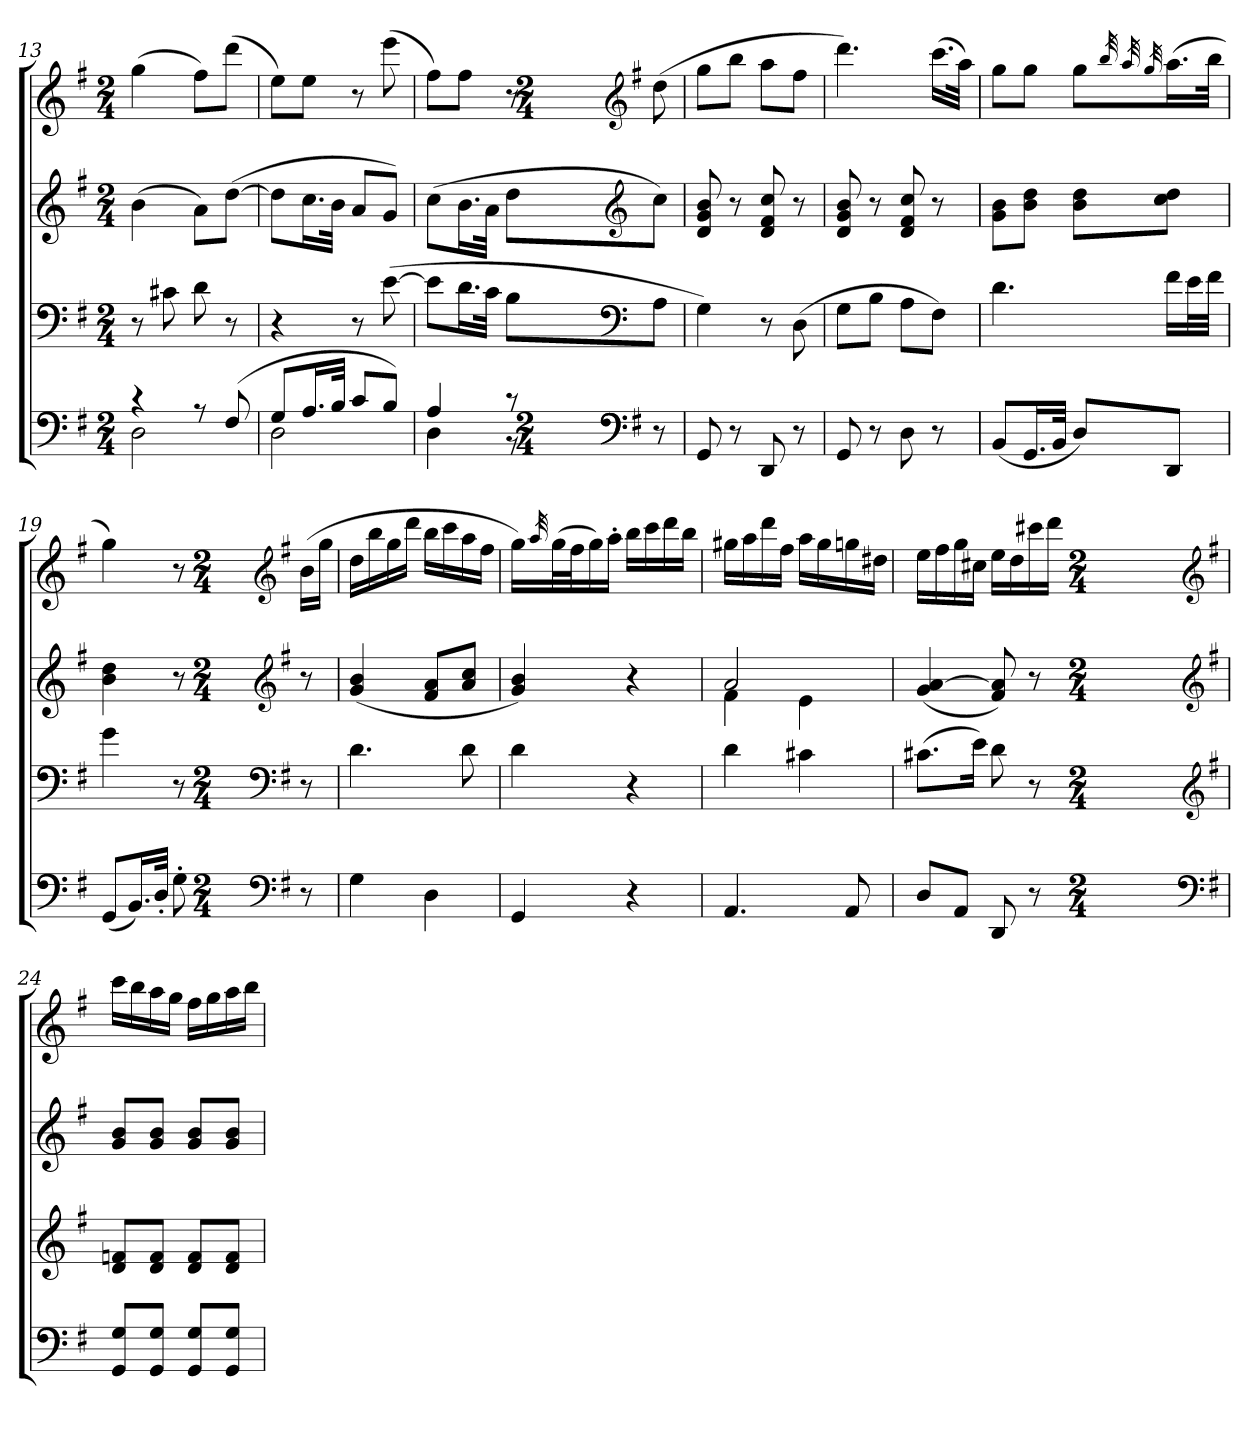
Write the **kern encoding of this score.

**kern	**kern	**kern	**kern
*part4	*part3	*part2	*part1
*staff4	*staff3	*staff2	*staff1
*clefF4	*clefF4	*clefG2	*clefG2
*k[f#]	*k[f#]	*k[f#]	*k[f#]
*M2/4	*M2/4	*M2/4	*M2/4
=13	=13	=13	=13
*^	*	*	*
4r	2D	8r	(4b	(4gg
.	.	8c#X	.	.
8r	.	8d	8aL)	8ff#L)
(8F#	.	8r	([8ddJ	(8dddJ
=14	=14	=14	=14	=14
8GL	2D	4r	8ddL]	8eeL)
16.AL	.	.	16.ccL	8eeJ
32BJJk	.	.	32bJJk	.
8cL	.	8r	8aL	8r
8BJ)	.	([8e	8gJ)	(8eee
=15	=15	=15	=15	=15
4A	4D	8eL]	(8ccL	8ff#L)
.	.	16.dL	16.bL	8ff#J
.	.	32cJJk	32aJJk	.
8r	8r	8BL	8ddL	8r
*clefF4	*	*clefF4	*clefG2	*clefG2
*k[f#]	*	*k[f#]	*k[f#]	*k[f#]
*M2/4	*	*M2/4	*M2/4	*M2/4
8r	8ryy	8AJ	8ccJ)	(8dd
*v	*v	*	*	*
=16	=16	=16	=16
8GG	4G)	8d 8g 8b	8ggL
8r	.	8r	8bbJ
8DD	8r	8d 8f# 8cc	8aaL
8r	(8D	8r	8ff#J
=17	=17	=17	=17
8GG	8GL	8d 8g 8b	4.ddd)
8r	8BJ	8r	.
8D	8AL	8d 8f# 8cc	.
8r	8F#J)	8r	(16.cccLL
.	.	.	32aaJJk)
=18	=18	=18	=18
(8BBL	4.d	8g 8bL	8ggL
16.GGL	.	8b 8ddJ	8ggJ
32BBJJk	.	.	.
8DL)	.	8b 8ddL	8ggL
.	.	.	32qbb
.	.	.	32qaa
.	.	.	32qgg
8DDJ	16f#LL	8cc 8ddJ	(16.aaL
.	32eL	.	.
.	32f#JJJ	.	32bbJJk
=19	=19	=19	=19
(8GGL	4g	4b 4dd	4gg)
16.BBL)	.	.	.
32D'JJk	.	.	.
8G'	8r	8r	8r
*clefF4	*clefF4	*clefG2	*clefG2
*k[f#]	*k[f#]	*k[f#]	*k[f#]
*M2/4	*M2/4	*M2/4	*M2/4
8r	8r	8r	(16bLL
.	.	.	16ggJJ
=20	=20	=20	=20
4G	4.d	(4g 4b	16ddLL
.	.	.	16bb
.	.	.	16gg
.	.	.	16dddJJ
4D	.	8f# 8aL	16bbLL
.	.	.	16ccc
.	8d	8a 8ccJ	16aa
.	.	.	16ff#JJ
=21	=21	=21	=21
4GG	4d	4g 4b)	16ggLL)
.	.	.	32qaa
.	.	.	(32ggL
.	.	.	32ff#J
.	.	.	16gg)
.	.	.	16aa'JJ
4r	4r	4r	16bbLL
.	.	.	16ccc
.	.	.	16ddd
.	.	.	16bbJJ
=22	=22	=22	=22
*	*	*^	*
4.AA	4d	2a	4f#	16gg#XLL
.	.	.	.	16aa
.	.	.	.	16ddd
.	.	.	.	16ff#JJ
.	4c#X	.	4e	16aaLL
.	.	.	.	16gg#
8AA	.	.	.	16ggn
.	.	.	.	16dd#XJJ
*	*	*v	*v	*
=23	=23	=23	=23
8DL	(8.c#XL	(4g [4a	16eeLL
.	.	.	16ff#
8AAJ	.	.	16gg
.	16eJk)	.	16cc#XJJ
8DD	8d	8f# 8a])	16eeLL
.	.	.	16dd
8r	8r	8r	16ccc#X
.	.	.	16dddJJ
*clefF4	*clefG2	*clefG2	*clefG2
*k[f#]	*k[f#]	*k[f#]	*k[f#]
*M2/4	*M2/4	*M2/4	*M2/4
=24	=24	=24	=24
8GG 8GL	8d 8fnL	8g 8bL	16cccLL
.	.	.	16bb
8GG 8GJ	8d 8fJ	8g 8bJ	16aa
.	.	.	16ggJJ
8GG 8GL	8d 8fL	8g 8bL	16ff#LL
.	.	.	16gg
8GG 8GJ	8d 8fJ	8g 8bJ	16aa
.	.	.	16bbJJ
=	=	=	=
*-	*-	*-	*-
